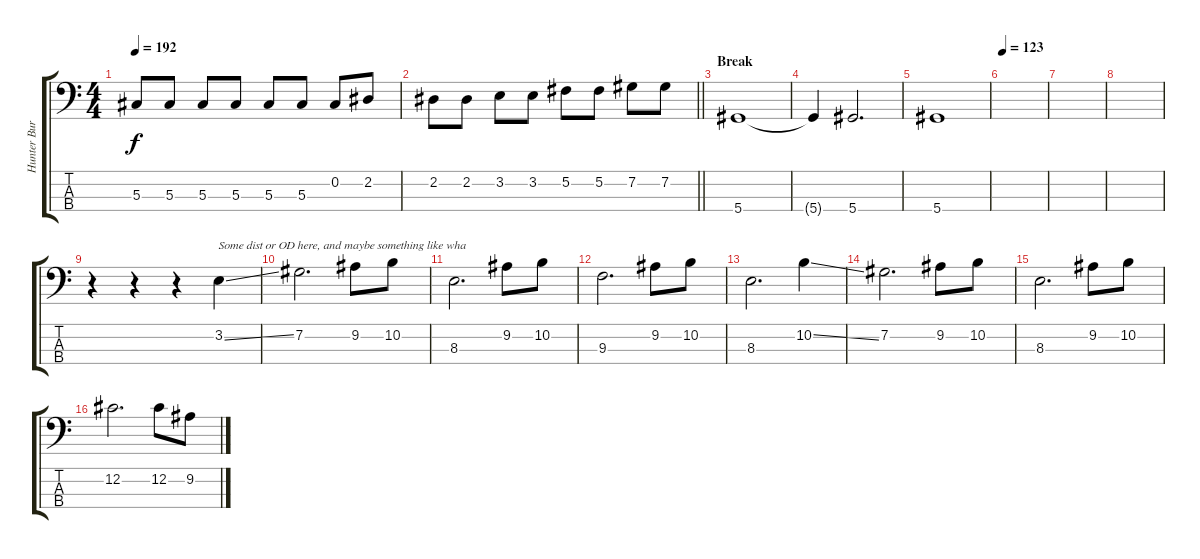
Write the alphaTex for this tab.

\track ("Hunter Burgan" "Hunter Bur") {instrument electricbasspick}
\staff {score tabs}
\tuning (Gb2 Db2 Ab1 Eb1) {hide}
\ts (4 4)
\tempo 192
\clef f4
\ks c
5.3.8{dy f} 5.3.8 5.3.8 5.3.8 5.3.8 5.3.8 0.2.8 2.2.8 |
\barLineRight lightlight
2.2.8 2.2.8 3.2.8 3.2.8 5.2.8 5.2.8 7.2.8 7.2.8 |
\section ("" "Break")
5.4.1 |
5.4{t}.4 5.4.2{d} |
5.4.1 |
\tempo 123
|
|
|
r.4 r.4 r.4 3.2{ss}.4{txt "Some dist or OD here, and maybe something like wha"} |
7.2.2{d} 9.2.8 10.2.8 |
8.3.2{d} 9.2.8 10.2.8 |
9.3.2{d} 9.2.8 10.2.8 |
8.3.2{d} 10.2{ss}.4 |
7.2.2{d} 9.2.8 10.2.8 |
8.3.2{d} 9.2.8 10.2.8 |
12.2.2{d} 12.2.8 9.2.8
